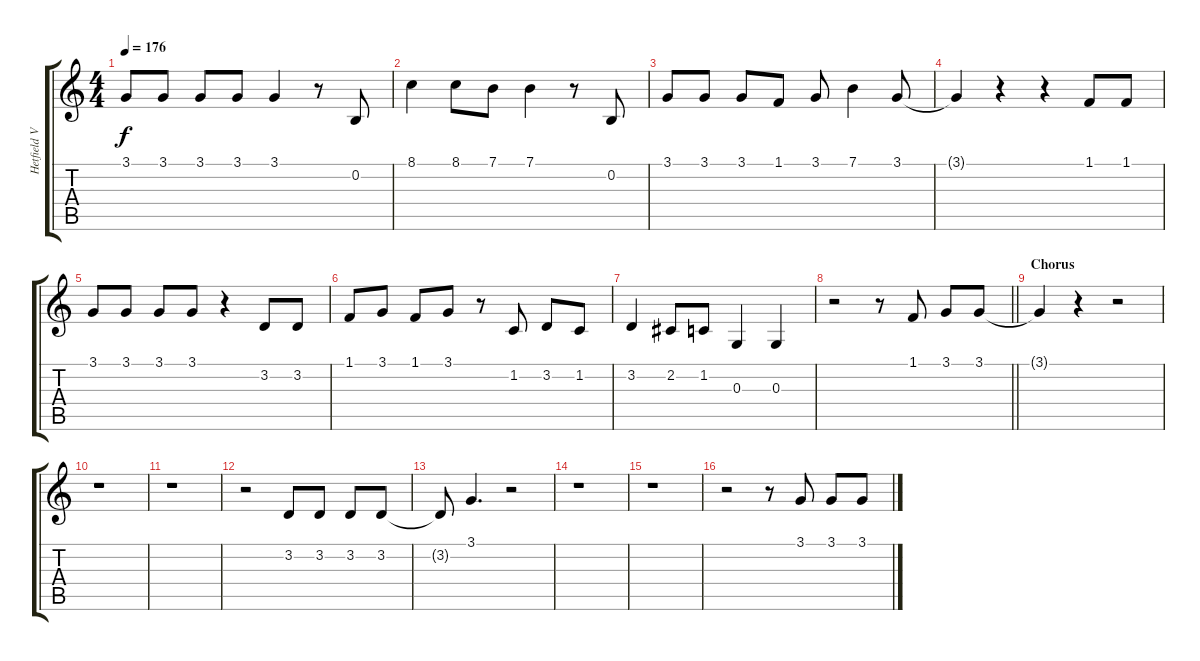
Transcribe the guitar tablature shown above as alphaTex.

\track ("Hetfield Vocals" "Hetfield V") {instrument lead6voice}
\staff {score tabs}
\tuning (E4 B3 G3 D3 A2 E2) {hide}
\ts (4 4)
\tempo 176
\clef g2
\ks c
3.1.8{dy f} 3.1.8 3.1.8 3.1.8 3.1.4 r.8 0.2.8 |
8.1.4 8.1.8 7.1.8 7.1.4 r.8 0.2.8 |
3.1.8 3.1.8 3.1.8 1.1.8 3.1.8 7.1.4 3.1.8 |
3.1{t}.4 r.4 r.4 1.1.8 1.1.8 |
3.1.8 3.1.8 3.1.8 3.1.8 r.4 3.2.8 3.2.8 |
1.1.8 3.1.8 1.1.8 3.1.8 r.8 1.2.8 3.2.8 1.2.8 |
3.2.4 2.2.8 1.2.8 0.3.4 0.3.4 |
\barLineRight lightlight
r.2 r.8 1.1.8 3.1.8 3.1.8 |
\section ("" "Chorus")
3.1{t}.4 r.4 r.2 |
r.1 |
r.1 |
r.2 3.2.8 3.2.8 3.2.8 3.2.8 |
3.2{t}.8 3.1.4{d} r.2 |
r.1 |
r.1 |
r.2 r.8 3.1.8 3.1.8 3.1.8
